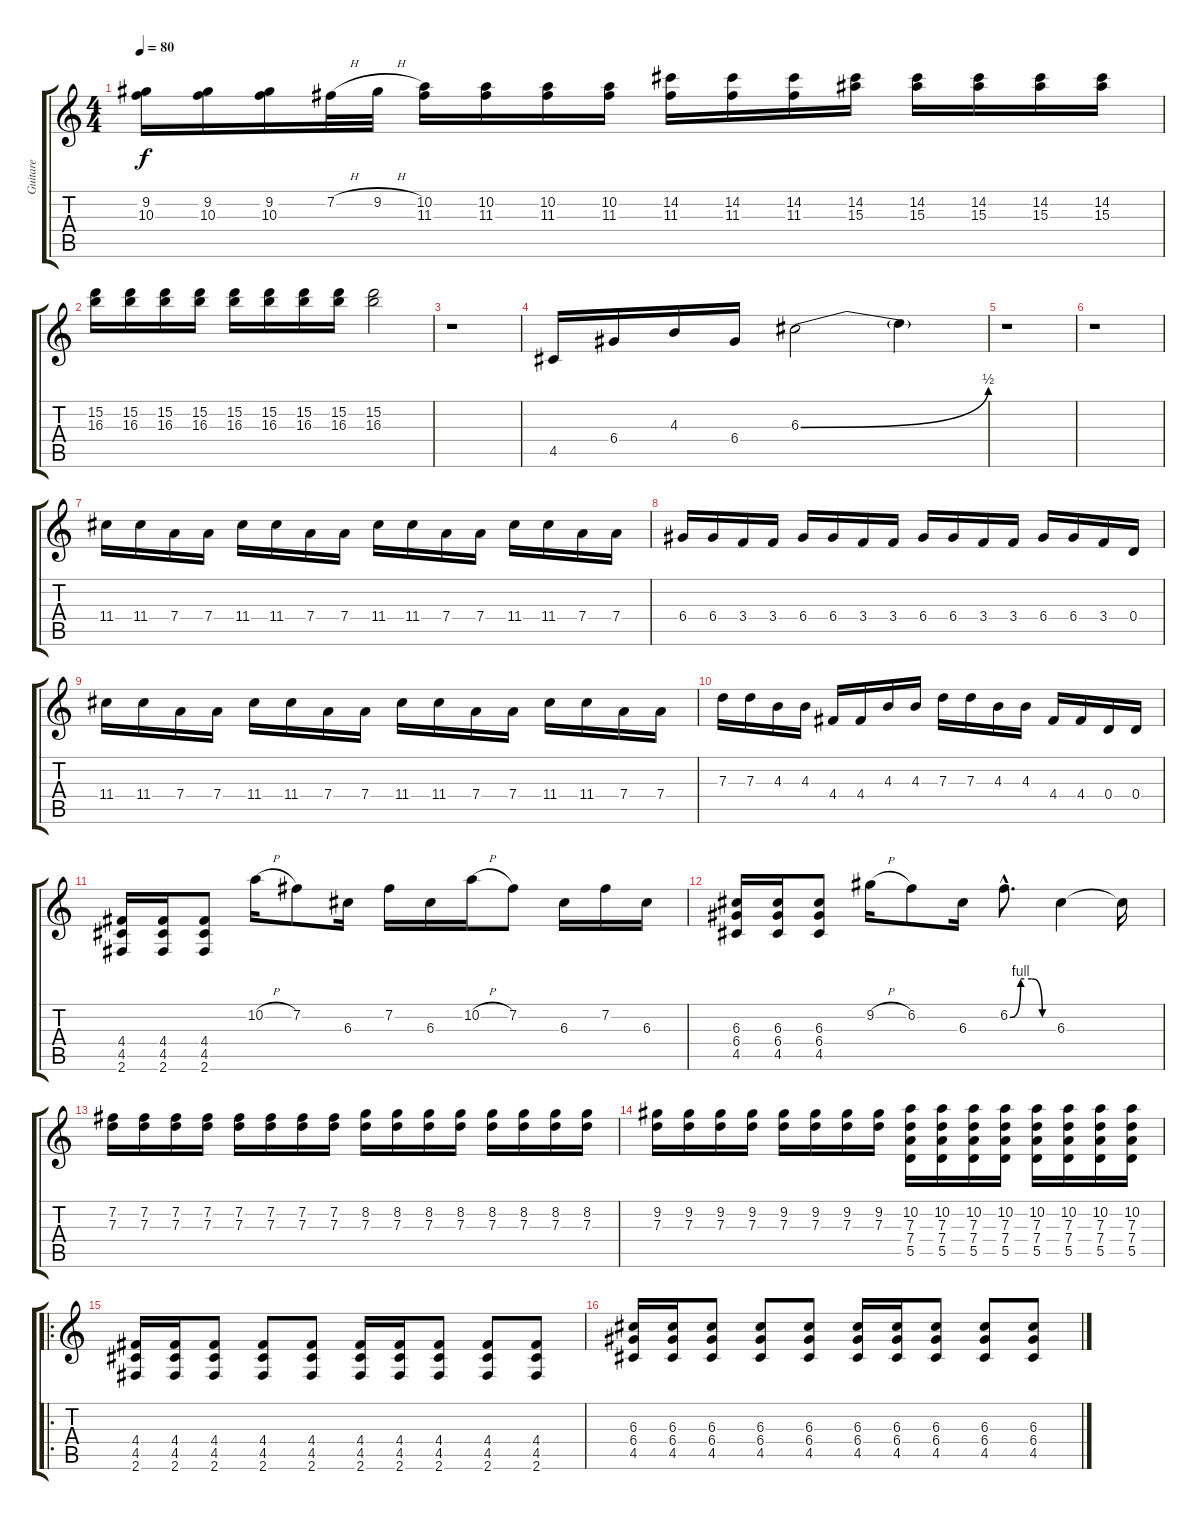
\track ("Guitare" "Guitare") {instrument overdrivenguitar}
\staff {score tabs}
\tuning (E4 B3 G3 D3 A2 E2) {hide}
\ts (4 4)
\tempo 80
\clef g2
\ks c
(9.2 10.3).16{dy f} (9.2 10.3).16 (9.2 10.3).16 7.2{h}.32 9.2{h}.32 (10.2 11.3).16 (10.2 11.3).16 (10.2 11.3).16 (10.2 11.3).16 (14.2 11.3).16 (14.2 11.3).16 (14.2 11.3).16 (14.2 15.3).16 (14.2 15.3).16 (14.2 15.3).16 (14.2 15.3).16 (14.2 15.3).16 |
(15.2 16.3).16 (15.2 16.3).16 (15.2 16.3).16 (15.2 16.3).16 (15.2 16.3).16 (15.2 16.3).16 (15.2 16.3).16 (15.2 16.3).16 (15.2 16.3).2 |
r.1 |
4.5.16{instrument distortionguitar} 6.4.16 4.3.16 6.4.16 6.3{be (bend 0 0 60 2)}.2 6.3{t}.4 |
r.1 |
r.1 |
11.4.16{volume 14 instrument electricguitarmuted} 11.4.16 7.4.16 7.4.16 11.4.16 11.4.16 7.4.16 7.4.16 11.4.16 11.4.16 7.4.16 7.4.16 11.4.16 11.4.16 7.4.16 7.4.16 |
6.4.16 6.4.16 3.4.16 3.4.16 6.4.16 6.4.16 3.4.16 3.4.16 6.4.16 6.4.16 3.4.16 3.4.16 6.4.16 6.4.16 3.4.16 0.4.16 |
11.4.16 11.4.16 7.4.16 7.4.16 11.4.16 11.4.16 7.4.16 7.4.16 11.4.16 11.4.16 7.4.16 7.4.16 11.4.16 11.4.16 7.4.16 7.4.16 |
7.3.16 7.3.16 4.3.16 4.3.16 4.4.16 4.4.16 4.3.16 4.3.16 7.3.16 7.3.16 4.3.16 4.3.16 4.4.16 4.4.16 0.4.16 0.4.16 |
(4.4 4.5 2.6).16{volume 15 instrument distortionguitar} (4.4 4.5 2.6).16 (4.4 4.5 2.6).8 10.2{h}.16 7.2.8 6.3.16 7.2.16 6.3.16 10.2{h}.16 7.2.8 6.3.16 7.2.16 6.3.16 |
(6.3 6.4 4.5).16 (6.3 6.4 4.5).16 (6.3 6.4 4.5).8 9.2{h}.16 6.2.8 6.3.16 6.2{be (custom 0 0 15 4 30 4 45 0 60 0) hac}.8{d} 6.3.4 6.3{t}.16 |
(7.2 7.3).16{volume 13 instrument electricguitarmuted} (7.2 7.3).16 (7.2 7.3).16 (7.2 7.3).16 (7.2 7.3).16 (7.2 7.3).16 (7.2 7.3).16 (7.2 7.3).16 (8.2 7.3).16 (8.2 7.3).16 (8.2 7.3).16 (8.2 7.3).16 (8.2 7.3).16 (8.2 7.3).16 (8.2 7.3).16 (8.2 7.3).16 |
(9.2 7.3).16 (9.2 7.3).16 (9.2 7.3).16 (9.2 7.3).16 (9.2 7.3).16 (9.2 7.3).16 (9.2 7.3).16 (9.2 7.3).16 (10.2 7.3 7.4 5.5).16 (10.2 7.3 7.4 5.5).16 (10.2 7.3 7.4 5.5).16 (10.2 7.3 7.4 5.5).16 (10.2 7.3 7.4 5.5).16 (10.2 7.3 7.4 5.5).16 (10.2 7.3 7.4 5.5).16 (10.2 7.3 7.4 5.5).16 |
\ro
(4.4 4.5 2.6).16{instrument distortionguitar} (4.4 4.5 2.6).16 (4.4 4.5 2.6).8 (4.4 4.5 2.6).8 (4.4 4.5 2.6).8 (4.4 4.5 2.6).16 (4.4 4.5 2.6).16 (4.4 4.5 2.6).8 (4.4 4.5 2.6).8 (4.4 4.5 2.6).8 |
(6.3 6.4 4.5).16 (6.3 6.4 4.5).16 (6.3 6.4 4.5).8 (6.3 6.4 4.5).8 (6.3 6.4 4.5).8 (6.3 6.4 4.5).16 (6.3 6.4 4.5).16 (6.3 6.4 4.5).8 (6.3 6.4 4.5).8 (6.3 6.4 4.5).8
